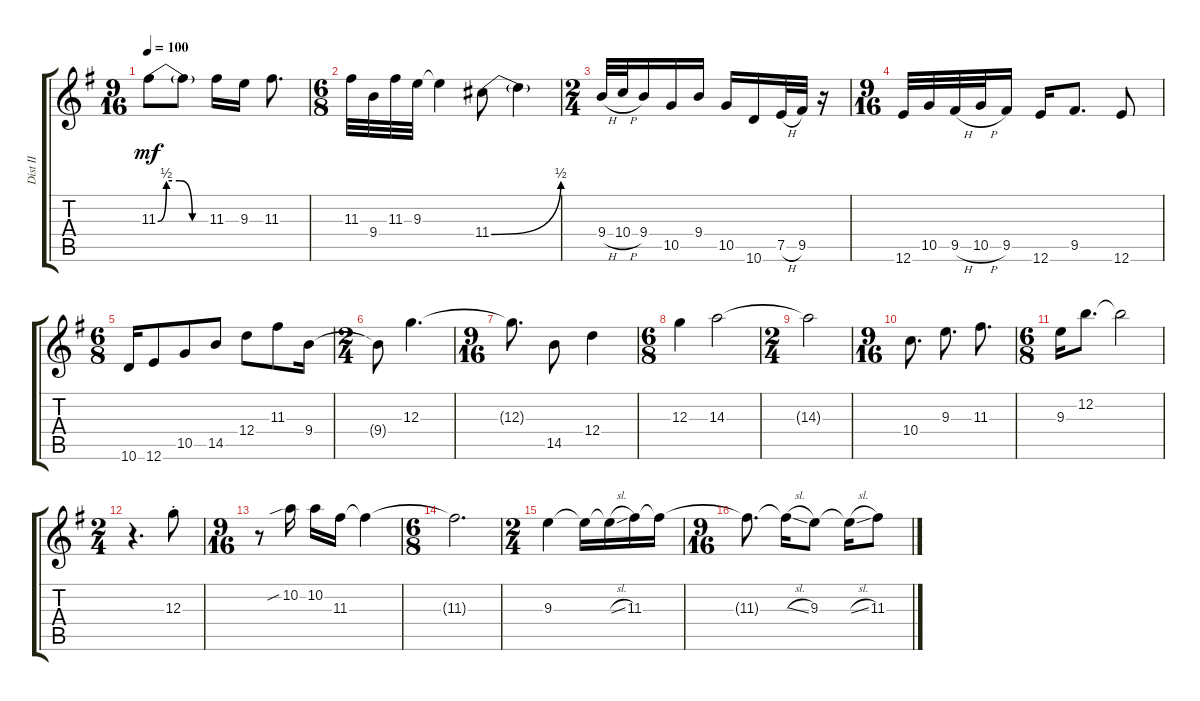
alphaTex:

\track ("Dist II" "Dist II") {instrument overdrivenguitar}
\staff {score tabs}
\tuning (E4 B3 G3 D3 A2 E2) {hide}
\ts (9 16)
\tempo 100
\clef g2
\ks g
11.3{be (custom 0 0 10 2 25 2 40 0 60 0)}.8{dy mf} 11.3{t}.8 11.3.16 9.3.16 11.3.8{d} |
\ts (6 8)
11.3.32 9.4.32 11.3.32 9.3.32 9.3{t}.4 11.4{be (bend 0 0 60 2)}.8 11.4{t}.4 |
\ts (2 4)
9.4{h}.32 10.4{h}.32 9.4.16 10.5.16 9.4.16 10.5.16 10.6.16 7.5{h}.32 9.5.32 r.16 |
\ts (9 16)
12.6.32 10.5.32 9.5{h}.32 10.5{h}.32 9.5.16 12.6.16 9.5.8{d} 12.6.8 |
\ts (6 8)
10.6.16 12.6.8 10.5.8 14.5.8 12.4.8 11.3.8 9.4.16 |
\ts (2 4)
9.4{t}.8 12.3.4{d} |
\ts (9 16)
12.3{t}.8{d} 14.5.8 12.4.4 |
\ts (6 8)
12.3.4 14.3.2 |
\ts (2 4)
14.3{t}.2 |
\ts (9 16)
10.4.8{d} 9.3.8{d} 11.3.8{d} |
\ts (6 8)
9.3.16 12.2.8{d} 12.2{t}.2 |
\ts (2 4)
r.4{d} 12.3{st}.8 |
\ts (9 16)
r.8 10.2{sib}.16 10.2.16 11.3.16 11.3{t}.4 |
\ts (6 8)
11.3{t}.2{d} |
\ts (2 4)
9.3.4 9.3{t}.16 9.3{sl t}.16 11.3.16 11.3{t}.16 |
\ts (9 16)
11.3{t}.8{d} 11.3{sl t}.16 9.3.8 9.3{sl t}.16 11.3.8
